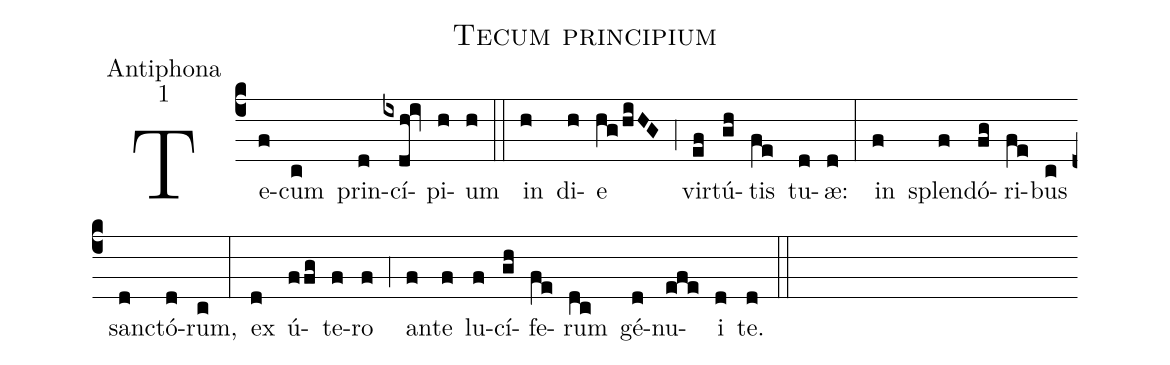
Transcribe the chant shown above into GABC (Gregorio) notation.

name:Tecum principium;
office-part:Antiphona;
mode:1;
%%
annotation: Ant
annotation: 1
(c4) Te(f)cum(c) prin(d)cí(ixdh!iv)pi(h)um(h) (::) in(h) di(h)e(hg/hiHG) (;4) vir(ef)tú(gh)tis(fe) tu(d)æ:(d) (:) in(f) splen(f)dó(fg)ri(fe)bus(c) san(d)ctó(d)rum,(c) (:) ex(d) ú(ffg)te(f)ro(f) (;4) an(f)te(f) lu(f)cí(gh)fe(fe)rum(dc) gé(d)nu(efe)i(d) te.(d) (::)
